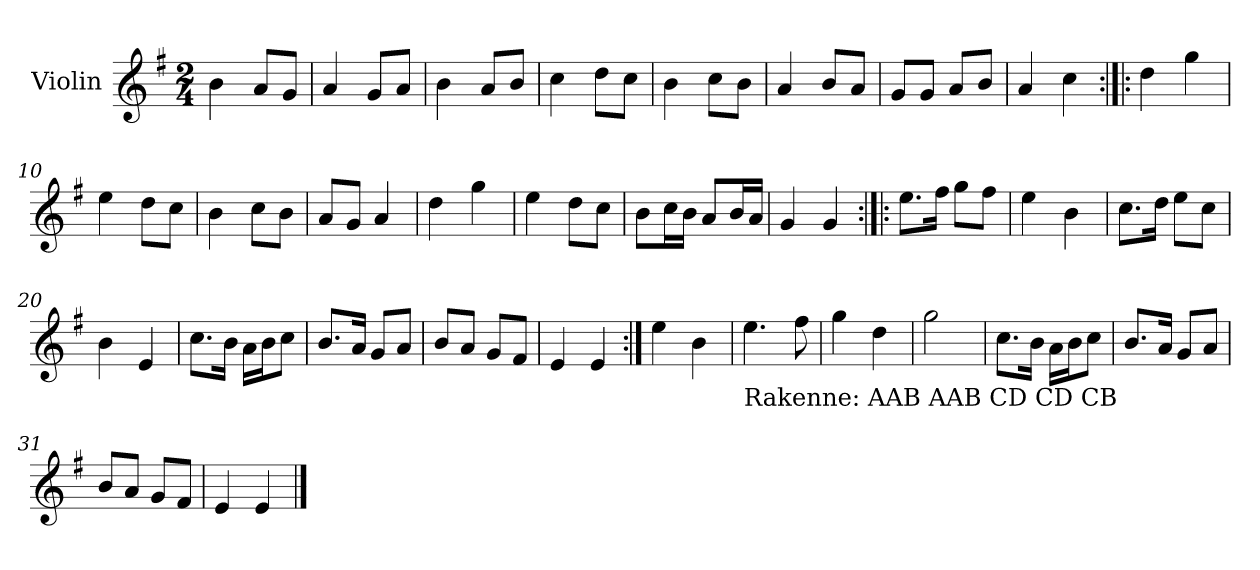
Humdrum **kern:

**kern
*part1
*staff1
*I"Violin
*I'Vln.
*clefG2
*k[f#]
*M2/4
=1
4b\
8a/L
8g/J
=2
4a/
8g/L
8a/J
=3
4b\
8a/L
8b/J
=4
4cc\
8dd\L
8cc\J
=5
4b\
8cc\L
8b\J
=6
4a/
8b/L
8a/J
=7
8g/L
8g/J
8a/L
8b/J
=8
4a/
4cc\
!!LO:LB:g=z
=9:|!|:
4dd\
4gg\
=10
4ee\
8dd\L
8cc\J
=11
4b\
8cc\L
8b\J
=12
8a/L
8g/J
4a/
=13
4dd\
4gg\
=14
4ee\
8dd\L
8cc\J
=15
8b\L
16cc\L
16b\JJ
8a/L
16b/L
16a/JJ
=16
4g/
4g/
!!LO:LB:g=z
=17:|!|:
8.ee\L
16ff#\Jk
8gg\L
8ff#\J
=18
4ee\
4b\
=19
8.cc\L
16dd\Jk
8ee\L
8cc\J
=20
4b\
4e/
=21
8.cc\L
16b\Jk
16a\LL
16b\J
8cc\J
=22
8.b/L
16a/Jk
8g/L
8a/J
=23
8b/L
8a/J
8g/L
8f#/J
=24
4e/
4e/
=25:|!
4ee\
4b\
!!LO:LB:g=z
=26
!LO:TX:b:t=Rakenne&colon; AAB AAB CD CD CB
4.ee\
8ff#\
=27
4gg\
4dd\
=28
2gg\
=29
8.cc\L
16b\Jk
16a\LL
16b\J
8cc\J
=30
8.b/L
16a/Jk
8g/L
8a/J
=31
8b/L
8a/J
8g/L
8f#/J
=32
4e/
4e/
==
*-
